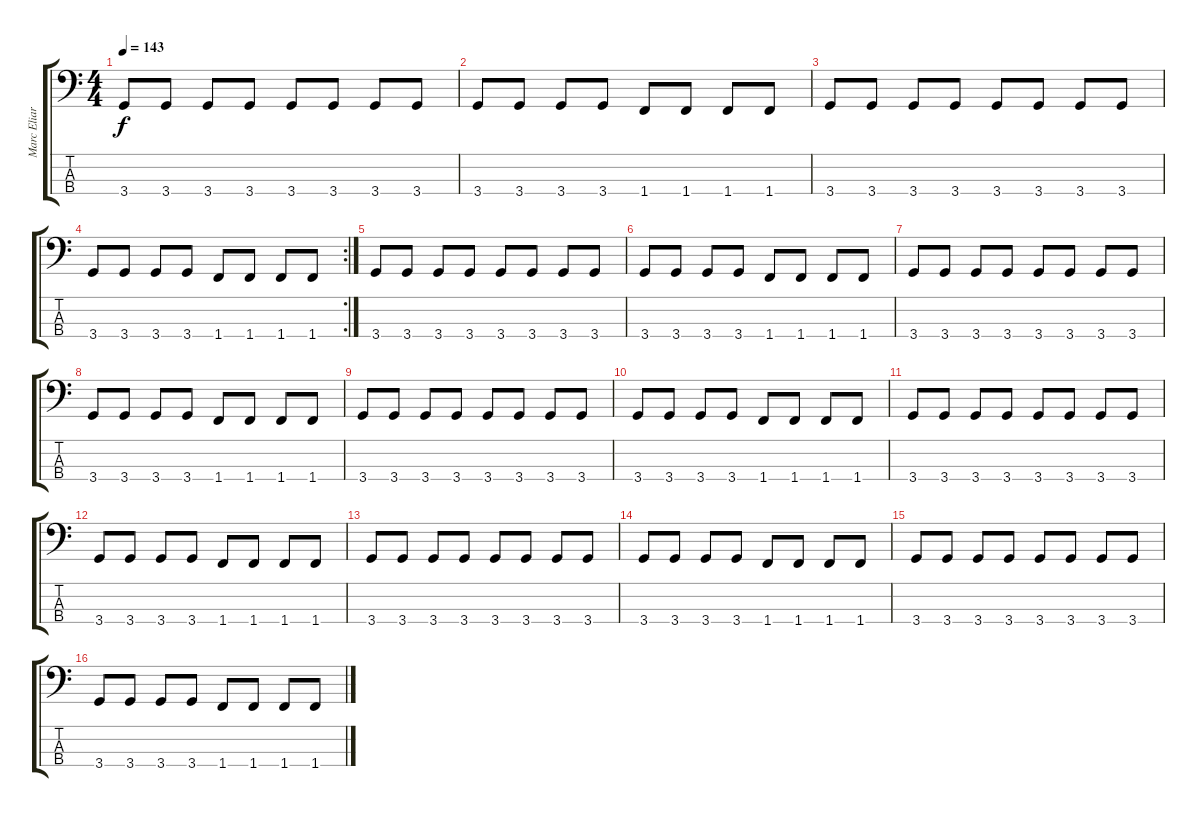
\track ("Marc Eliard" "Marc Eliar") {instrument electricbasspick}
\staff {score tabs}
\tuning (G2 D2 A1 E1) {hide}
\ts (4 4)
\tempo 143
\clef f4
\ks c
3.4.8{dy f} 3.4.8 3.4.8 3.4.8 3.4.8 3.4.8 3.4.8 3.4.8 |
3.4.8 3.4.8 3.4.8 3.4.8 1.4.8 1.4.8 1.4.8 1.4.8 |
3.4.8 3.4.8 3.4.8 3.4.8 3.4.8 3.4.8 3.4.8 3.4.8 |
\rc 2
3.4.8 3.4.8 3.4.8 3.4.8 1.4.8 1.4.8 1.4.8 1.4.8 |
3.4.8 3.4.8 3.4.8 3.4.8 3.4.8 3.4.8 3.4.8 3.4.8 |
3.4.8 3.4.8 3.4.8 3.4.8 1.4.8 1.4.8 1.4.8 1.4.8 |
3.4.8 3.4.8 3.4.8 3.4.8 3.4.8 3.4.8 3.4.8 3.4.8 |
3.4.8 3.4.8 3.4.8 3.4.8 1.4.8 1.4.8 1.4.8 1.4.8 |
3.4.8 3.4.8 3.4.8 3.4.8 3.4.8 3.4.8 3.4.8 3.4.8 |
3.4.8 3.4.8 3.4.8 3.4.8 1.4.8 1.4.8 1.4.8 1.4.8 |
3.4.8 3.4.8 3.4.8 3.4.8 3.4.8 3.4.8 3.4.8 3.4.8 |
3.4.8 3.4.8 3.4.8 3.4.8 1.4.8 1.4.8 1.4.8 1.4.8 |
3.4.8 3.4.8 3.4.8 3.4.8 3.4.8 3.4.8 3.4.8 3.4.8 |
3.4.8 3.4.8 3.4.8 3.4.8 1.4.8 1.4.8 1.4.8 1.4.8 |
3.4.8 3.4.8 3.4.8 3.4.8 3.4.8 3.4.8 3.4.8 3.4.8 |
3.4.8 3.4.8 3.4.8 3.4.8 1.4.8 1.4.8 1.4.8 1.4.8
